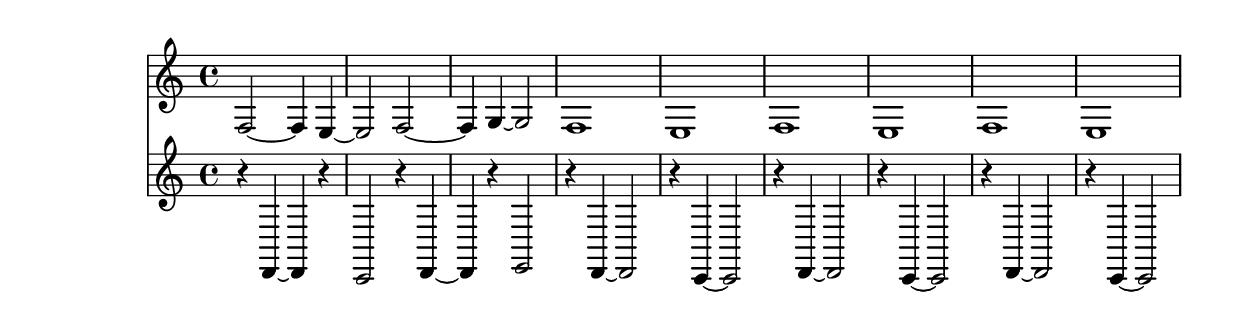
\version "2.19.82"
\language "english"

\header {
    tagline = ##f
}

\layout {}

\paper {}

\score {
    <<
        {
            f2
            ~
            f4
            e4
            ~
            e2
            f2
            ~
            f4
            g4
            ~
            g2
            f1
            e1
            f1
            e1
            f1
            e1
        }
        {
            r4
            d,4
            ~
            d,4
            r4
            c,2
            r4
            d,4
            ~
            d,4
            r4
            e,2
            r4
            d,4
            ~
            d,2
            r4
            c,4
            ~
            c,2
            r4
            d,4
            ~
            d,2
            r4
            c,4
            ~
            c,2
            r4
            d,4
            ~
            d,2
            r4
            c,4
            ~
            c,2
        }
    >>
}